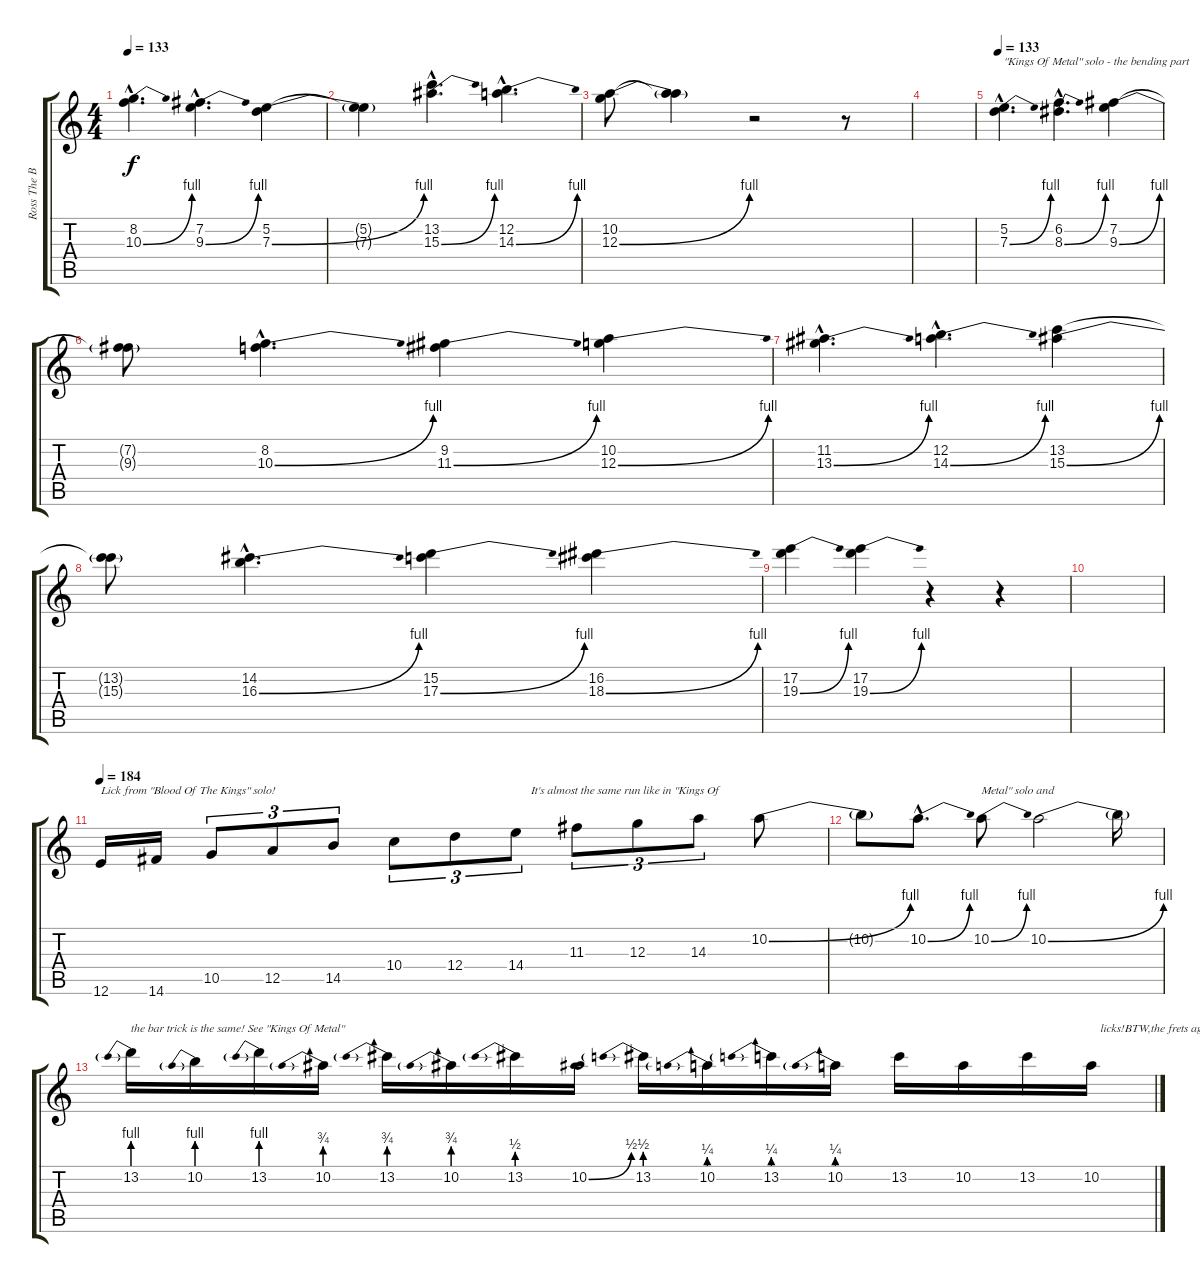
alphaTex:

\track ("Ross The Boss" "Ross The B") {instrument distortionguitar}
\staff {score tabs}
\tuning (E4 B3 G3 D3 A2 E2) {hide}
\ts (4 4)
\tempo 133
\clef g2
\ks c
(8.2{hac} 10.3{be (bend 0 0 60 4) hac}).4{d dy f} (7.2{hac} 9.3{be (bend 0 0 60 4) hac}).4{d} (5.2 7.3{be (bend 0 0 60 4)}).4 |
(5.2{t} 7.3{t}).4 (13.2{hac} 15.3{be (bend 0 0 60 4) hac}).4{d} (12.2{hac} 14.3{be (bend 0 0 60 4) hac}).4{d} |
(10.2 12.3{be (bend 0 0 60 4)}).8 (10.2{t} 12.3{t}).4 r.2 r.8 |
|
\tempo 133
(5.2{hac} 7.3{be (bend 0 0 60 4) hac}).4{d txt "\"Kings Of Metal\" solo - the bending part"} (6.2{hac} 8.3{be (bend 0 0 60 4) hac}).4{d} (7.2 9.3{be (bend 0 0 60 4)}).4 |
(7.2{t} 9.3{t}).8 (8.2{hac} 10.3{be (bend 0 0 60 4) hac}).4{d} (9.2 11.3{be (bend 0 0 60 4)}).4 (10.2 12.3{be (bend 0 0 60 4)}).4 |
(11.2{hac} 13.3{be (bend 0 0 60 4) hac}).4{d} (12.2{hac} 14.3{be (bend 0 0 60 4) hac}).4{d} (13.2 15.3{be (bend 0 0 60 4)}).4 |
(13.2{t} 15.3{t}).8 (14.2{hac} 16.3{be (bend 0 0 60 4) hac}).4{d} (15.2 17.3{be (bend 0 0 60 4)}).4 (16.2 18.3{be (bend 0 0 60 4)}).4 |
(17.2 19.3{be (bend 0 0 60 4)}).4 (17.2 19.3{be (bend 0 0 60 4)}).4 r.4 r.4 |
|
\tempo 184
12.6.16{txt "Lick from \"Blood Of The Kings\" solo!"} 14.6.16 10.5.8{tu (3 2)} 12.5.8{tu (3 2)} 14.5.8{tu (3 2)} 10.4.8{tu (3 2)} 12.4.8{tu (3 2)} 14.4.8{tu (3 2) txt "     It's almost the same run like in \"Kings Of"} 11.3.8{tu (3 2)} 12.3.8{tu (3 2)} 14.3.8{tu (3 2)} 10.2{be (bend 0 0 60 4)}.8 |
10.2{t}.8 10.2{be (bend 0 0 60 4) hac}.8{d} 10.2{be (bend 0 0 60 4)}.8{txt "Metal\" solo and"} 10.2{be (bend 0 0 60 4)}.2 10.2{t}.16 |
13.2{be (prebend 0 4 60 4)}.16{txt "the bar trick is the same! See \"Kings Of Metal\""} 10.2{be (prebend 0 4 60 4)}.16 13.2{be (prebend 0 4 60 4)}.16 10.2{be (prebend 0 3 60 3)}.16 13.2{be (prebend 0 3 60 3)}.16 10.2{be (prebend 0 3 60 3)}.16 13.2{be (prebend 0 2 60 2)}.16 10.2{be (bend 0 0 60 2)}.16 13.2{be (prebend 0 2 60 2)}.16 10.2{be (prebend 0 1 60 1)}.16 13.2{be (prebend 0 1 60 1)}.16 10.2{be (prebend 0 1 60 1)}.16 13.2.16 10.2.16 13.2.16 10.2.16{txt "   licks!BTW,the frets again are 12th and 15th!"}
